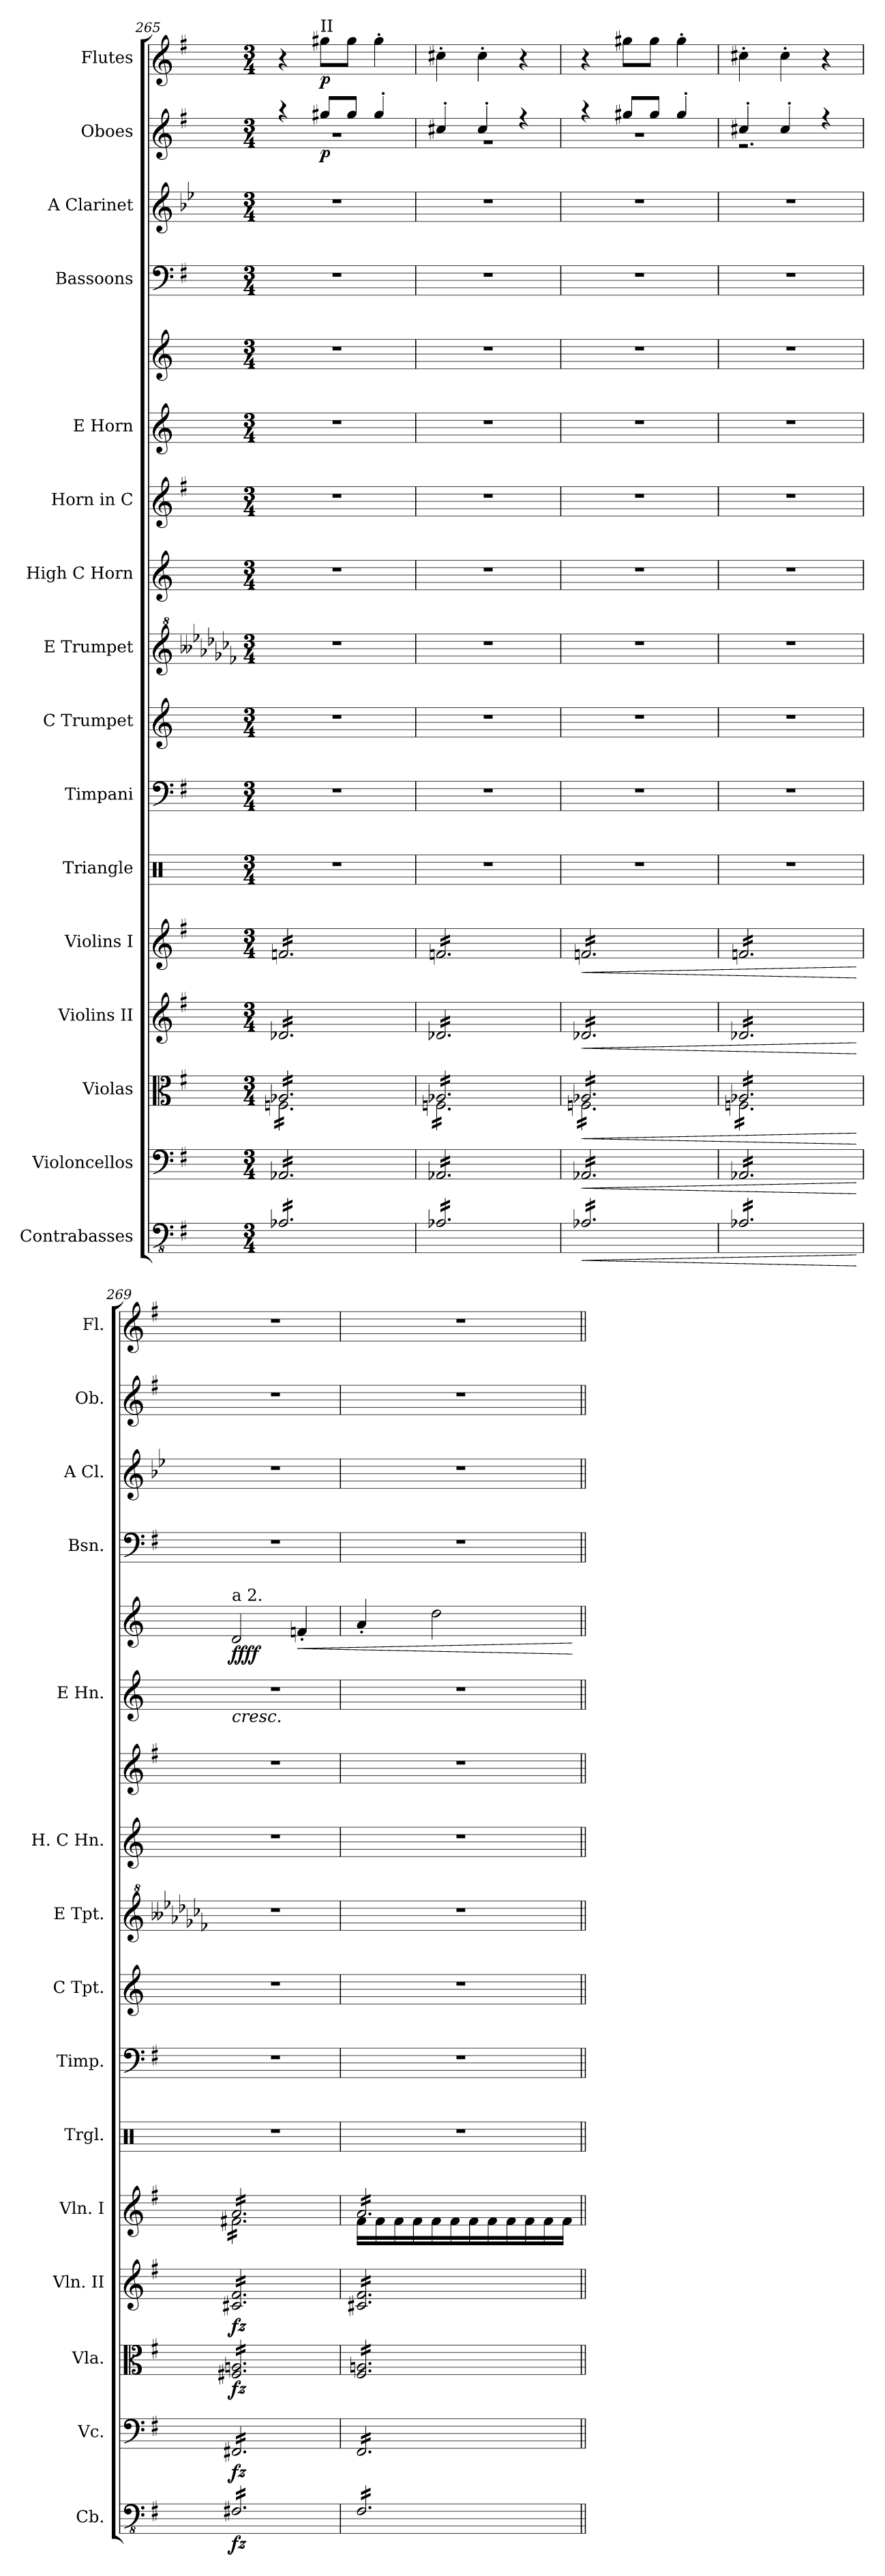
**kern	**dynam	**kern	**dynam	**kern	**dynam	**kern	**dynam	**kern	**dynam	**kern	**kern	**kern	**kern	**kern	**kern	**kern	**kern	**dynam	**kern	**kern	**kern	**dynam	**kern	**dynam
*part16	*part16	*part15	*part15	*part14	*part14	*part13	*part13	*part12	*part12	*part11	*part10	*part9	*part8	*part7	*part6	*part5	*part5	*part5	*part4	*part3	*part2	*part2	*part1	*part1
*staff17	*staff17	*staff16	*staff16	*staff15	*staff15	*staff14	*staff14	*staff13	*staff13	*staff12	*staff11	*staff10	*staff9	*staff8	*staff7	*staff6	*staff5	*staff5/6	*staff4	*staff3	*staff2	*staff2	*staff1	*staff1
*I"Contrabasses	*	*I"Violoncellos	*	*I"Violas	*	*I"Violins II	*	*I"Violins I	*	*I"Triangle	*I"Timpani	*I"C Trumpet	*I"E Trumpet	*I"High C Horn	*I"Horn in C	*I"E Horn	*	*	*I"Bassoons	*I"A Clarinet	*I"Oboes	*	*I"Flutes	*
*I'Cb.	*	*I'Vc.	*	*I'Vla.	*	*I'Vln. II	*	*I'Vln. I	*	*I'Trgl.	*I'Timp.	*I'C Tpt.	*I'E Tpt.	*I'H. C Hn.	*	*I'E Hn.	*	*	*I'Bsn.	*I'A Cl.	*I'Ob.	*	*I'Fl.	*
*clefFv4	*	*clefF4	*	*clefC3	*	*clefG2	*	*clefG2	*	*clefX	*clefF4	*clefG2	*clefG^2	*clefG2	*clefG2	*clefG2	*clefG2	*	*clefF4	*clefG2	*clefG2	*	*clefG2	*
*ITrd7c12	*	*	*	*	*	*	*	*	*	*	*	*	*ITrd-3c-4	*ITrd7c12	*ITrd7c12	*ITrd5c8	*ITrd5c8	*	*	*ITrd2c3	*	*	*	*
*k[f#]	*	*k[f#]	*	*k[f#]	*	*k[f#]	*	*k[f#]	*	*k[]	*k[f#]	*k[]	*k[b--e-a-d-g-c-f-]	*k[]	*k[f#]	*k[f#c#g#d#]	*k[f#c#g#d#]	*	*k[f#]	*k[f#]	*k[f#]	*	*k[f#]	*
*M3/4	*	*M3/4	*	*M3/4	*	*M3/4	*	*M3/4	*	*M3/4	*M3/4	*M3/4	*M3/4	*M3/4	*M3/4	*M3/4	*M3/4	*	*M3/4	*M3/4	*M3/4	*	*M3/4	*
=265	=265	=265	=265	=265	=265	=265	=265	=265	=265	=265	=265	=265	=265	=265	=265	=265	=265	=265	=265	=265	=265	=265	=265	=265
*	*	*	*	*^	*	*	*	*	*	*	*	*	*	*	*	*	*	*	*	*	*^	*	*	*
*tremolo	*	*	*	*	*	*	*	*	*	*	*	*	*	*	*	*	*	*	*	*	*	*	*	*	*	*
*	*	*tremolo	*	*	*	*	*	*	*	*	*	*	*	*	*	*	*	*	*	*	*	*	*	*	*	*
*	*	*	*	*tremolo	*	*	*	*	*	*	*	*	*	*	*	*	*	*	*	*	*	*	*	*	*	*
*	*	*	*	*	*	*	*tremolo	*	*	*	*	*	*	*	*	*	*	*	*	*	*	*	*	*	*	*
*	*	*	*	*	*	*	*	*	*tremolo	*	*	*	*	*	*	*	*	*	*	*	*	*	*	*	*	*
16AAA-X/LL	.	16AA-X/LL	.	16A-X/LL	16Fn\LL	.	16d-X/LL	.	16fn/LL	.	2.r	2.r	2.r	2.r	2.r	2.r	2.r	2.r	.	2.r	2.r	4r	2.r	.	4r	.
16AAA-X/	.	16AA-X/	.	16A-X/	16Fn\	.	16d-X/	.	16fn/	.	.	.	.	.	.	.	.	.	.	.	.	.	.	.	.	.
16AAA-X/	.	16AA-X/	.	16A-X/	16Fn\	.	16d-X/	.	16fn/	.	.	.	.	.	.	.	.	.	.	.	.	.	.	.	.	.
16AAA-X/	.	16AA-X/	.	16A-X/	16Fn\	.	16d-X/	.	16fn/	.	.	.	.	.	.	.	.	.	.	.	.	.	.	.	.	.
!	!	!	!	!	!	!	!	!	!	!	!	!	!	!	!	!	!	!	!	!	!	!	!	!	!LO:TX:a:t=II	!
!	!	!	!	!	!	!	!	!	!	!	!	!	!	!	!	!	!	!	!	!	!	!	!	!LO:DY:b	!	!LO:DY:b
16AAA-X/	.	16AA-X/	.	16A-X/	16Fn\	.	16d-X/	.	16fn/	.	.	.	.	.	.	.	.	.	.	.	.	8gg#X/L	.	p	8gg#X\L	p
16AAA-X/	.	16AA-X/	.	16A-X/	16Fn\	.	16d-X/	.	16fn/	.	.	.	.	.	.	.	.	.	.	.	.	.	.	.	.	.
16AAA-X/	.	16AA-X/	.	16A-X/	16Fn\	.	16d-X/	.	16fn/	.	.	.	.	.	.	.	.	.	.	.	.	8gg#/J	.	.	8gg#\J	.
16AAA-X/	.	16AA-X/	.	16A-X/	16Fn\	.	16d-X/	.	16fn/	.	.	.	.	.	.	.	.	.	.	.	.	.	.	.	.	.
16AAA-X/	.	16AA-X/	.	16A-X/	16Fn\	.	16d-X/	.	16fn/	.	.	.	.	.	.	.	.	.	.	.	.	4gg#'/	.	.	4gg#'\	.
16AAA-X/	.	16AA-X/	.	16A-X/	16Fn\	.	16d-X/	.	16fn/	.	.	.	.	.	.	.	.	.	.	.	.	.	.	.	.	.
16AAA-X/	.	16AA-X/	.	16A-X/	16Fn\	.	16d-X/	.	16fn/	.	.	.	.	.	.	.	.	.	.	.	.	.	.	.	.	.
16AAA-X/JJ	.	16AA-X/JJ	.	16A-X/JJ	16Fn\JJ	.	16d-X/JJ	.	16fn/JJ	.	.	.	.	.	.	.	.	.	.	.	.	.	.	.	.	.
=266	=266	=266	=266	=266	=266	=266	=266	=266	=266	=266	=266	=266	=266	=266	=266	=266	=266	=266	=266	=266	=266	=266	=266	=266	=266	=266
16AAA-X/LL	.	16AA-X/LL	.	16A-X/LL	16Fn\LL	.	16d-X/LL	.	16fn/LL	.	2.r	2.r	2.r	2.r	2.r	2.r	2.r	2.r	.	2.r	2.r	4cc#X'/	2.r	.	4cc#X'\	.
16AAA-X/	.	16AA-X/	.	16A-X/	16Fn\	.	16d-X/	.	16fn/	.	.	.	.	.	.	.	.	.	.	.	.	.	.	.	.	.
16AAA-X/	.	16AA-X/	.	16A-X/	16Fn\	.	16d-X/	.	16fn/	.	.	.	.	.	.	.	.	.	.	.	.	.	.	.	.	.
16AAA-X/	.	16AA-X/	.	16A-X/	16Fn\	.	16d-X/	.	16fn/	.	.	.	.	.	.	.	.	.	.	.	.	.	.	.	.	.
16AAA-X/	.	16AA-X/	.	16A-X/	16Fn\	.	16d-X/	.	16fn/	.	.	.	.	.	.	.	.	.	.	.	.	4cc#'/	.	.	4cc#'\	.
16AAA-X/	.	16AA-X/	.	16A-X/	16Fn\	.	16d-X/	.	16fn/	.	.	.	.	.	.	.	.	.	.	.	.	.	.	.	.	.
16AAA-X/	.	16AA-X/	.	16A-X/	16Fn\	.	16d-X/	.	16fn/	.	.	.	.	.	.	.	.	.	.	.	.	.	.	.	.	.
16AAA-X/	.	16AA-X/	.	16A-X/	16Fn\	.	16d-X/	.	16fn/	.	.	.	.	.	.	.	.	.	.	.	.	.	.	.	.	.
16AAA-X/	.	16AA-X/	.	16A-X/	16Fn\	.	16d-X/	.	16fn/	.	.	.	.	.	.	.	.	.	.	.	.	4r	.	.	4r	.
16AAA-X/	.	16AA-X/	.	16A-X/	16Fn\	.	16d-X/	.	16fn/	.	.	.	.	.	.	.	.	.	.	.	.	.	.	.	.	.
16AAA-X/	.	16AA-X/	.	16A-X/	16Fn\	.	16d-X/	.	16fn/	.	.	.	.	.	.	.	.	.	.	.	.	.	.	.	.	.
16AAA-X/JJ	.	16AA-X/JJ	.	16A-X/JJ	16Fn\JJ	.	16d-X/JJ	.	16fn/JJ	.	.	.	.	.	.	.	.	.	.	.	.	.	.	.	.	.
=267	=267	=267	=267	=267	=267	=267	=267	=267	=267	=267	=267	=267	=267	=267	=267	=267	=267	=267	=267	=267	=267	=267	=267	=267	=267	=267
!	!LO:HP:b	!	!LO:HP:b	!	!	!LO:HP:b	!	!LO:HP:b	!	!LO:HP:b	!	!	!	!	!	!	!	!	!	!	!	!	!	!	!	!
16AAA-X/LL	<	16AA-X/LL	<	16A-X/LL	16Fn\LL	<	16d-X/LL	<	16fn/LL	<	2.r	2.r	2.r	2.r	2.r	2.r	2.r	2.r	.	2.r	2.r	4r	2.r	.	4r	.
16AAA-X/	.	16AA-X/	.	16A-X/	16Fn\	.	16d-X/	.	16fn/	.	.	.	.	.	.	.	.	.	.	.	.	.	.	.	.	.
16AAA-X/	.	16AA-X/	.	16A-X/	16Fn\	.	16d-X/	.	16fn/	.	.	.	.	.	.	.	.	.	.	.	.	.	.	.	.	.
16AAA-X/	.	16AA-X/	.	16A-X/	16Fn\	.	16d-X/	.	16fn/	.	.	.	.	.	.	.	.	.	.	.	.	.	.	.	.	.
16AAA-X/	.	16AA-X/	.	16A-X/	16Fn\	.	16d-X/	.	16fn/	.	.	.	.	.	.	.	.	.	.	.	.	8gg#X/L	.	.	8gg#X\L	.
16AAA-X/	.	16AA-X/	.	16A-X/	16Fn\	.	16d-X/	.	16fn/	.	.	.	.	.	.	.	.	.	.	.	.	.	.	.	.	.
16AAA-X/	.	16AA-X/	.	16A-X/	16Fn\	.	16d-X/	.	16fn/	.	.	.	.	.	.	.	.	.	.	.	.	8gg#/J	.	.	8gg#\J	.
16AAA-X/	.	16AA-X/	.	16A-X/	16Fn\	.	16d-X/	.	16fn/	.	.	.	.	.	.	.	.	.	.	.	.	.	.	.	.	.
16AAA-X/	.	16AA-X/	.	16A-X/	16Fn\	.	16d-X/	.	16fn/	.	.	.	.	.	.	.	.	.	.	.	.	4gg#'/	.	.	4gg#'\	.
16AAA-X/	.	16AA-X/	.	16A-X/	16Fn\	.	16d-X/	.	16fn/	.	.	.	.	.	.	.	.	.	.	.	.	.	.	.	.	.
16AAA-X/	.	16AA-X/	.	16A-X/	16Fn\	.	16d-X/	.	16fn/	.	.	.	.	.	.	.	.	.	.	.	.	.	.	.	.	.
16AAA-X/JJ	.	16AA-X/JJ	.	16A-X/JJ	16Fn\JJ	.	16d-X/JJ	.	16fn/JJ	.	.	.	.	.	.	.	.	.	.	.	.	.	.	.	.	.
=268	=268	=268	=268	=268	=268	=268	=268	=268	=268	=268	=268	=268	=268	=268	=268	=268	=268	=268	=268	=268	=268	=268	=268	=268	=268	=268
16AAA-X/LL	.	16AA-X/LL	.	16A-X/LL	16Fn\LL	.	16d-X/LL	.	16fn/LL	.	2.r	2.r	2.r	2.r	2.r	2.r	2.r	2.r	.	2.r	2.r	4cc#X'/	2.r	.	4cc#X'\	.
16AAA-X/	.	16AA-X/	.	16A-X/	16Fn\	.	16d-X/	.	16fn/	.	.	.	.	.	.	.	.	.	.	.	.	.	.	.	.	.
16AAA-X/	.	16AA-X/	.	16A-X/	16Fn\	.	16d-X/	.	16fn/	.	.	.	.	.	.	.	.	.	.	.	.	.	.	.	.	.
16AAA-X/	.	16AA-X/	.	16A-X/	16Fn\	.	16d-X/	.	16fn/	.	.	.	.	.	.	.	.	.	.	.	.	.	.	.	.	.
16AAA-X/	.	16AA-X/	.	16A-X/	16Fn\	.	16d-X/	.	16fn/	.	.	.	.	.	.	.	.	.	.	.	.	4cc#'/	.	.	4cc#'\	.
16AAA-X/	.	16AA-X/	.	16A-X/	16Fn\	.	16d-X/	.	16fn/	.	.	.	.	.	.	.	.	.	.	.	.	.	.	.	.	.
16AAA-X/	.	16AA-X/	.	16A-X/	16Fn\	.	16d-X/	.	16fn/	.	.	.	.	.	.	.	.	.	.	.	.	.	.	.	.	.
16AAA-X/	.	16AA-X/	.	16A-X/	16Fn\	.	16d-X/	.	16fn/	.	.	.	.	.	.	.	.	.	.	.	.	.	.	.	.	.
16AAA-X/	.	16AA-X/	.	16A-X/	16Fn\	.	16d-X/	.	16fn/	.	.	.	.	.	.	.	.	.	.	.	.	4r	.	.	4r	.
16AAA-X/	.	16AA-X/	.	16A-X/	16Fn\	.	16d-X/	.	16fn/	.	.	.	.	.	.	.	.	.	.	.	.	.	.	.	.	.
16AAA-X/	.	16AA-X/	.	16A-X/	16Fn\	.	16d-X/	.	16fn/	.	.	.	.	.	.	.	.	.	.	.	.	.	.	.	.	.
16AAA-X/JJ	.	16AA-X/JJ	.	16A-X/JJ	16Fn\JJ	.	16d-X/JJ	.	16fn/JJ	.	.	.	.	.	.	.	.	.	.	.	.	.	.	.	.	.
*	*	*	*	*v	*v	*	*	*	*	*	*	*	*	*	*	*	*	*	*	*	*	*v	*v	*	*	*
.	[	.	[	.	[	.	[	.	[	.	.	.	.	.	.	.	.	.	.	.	.	.	.	.
=269	=269	=269	=269	=269	=269	=269	=269	=269	=269	=269	=269	=269	=269	=269	=269	=269	=269	=269	=269	=269	=269	=269	=269	=269
*	*	*	*	*	*	*	*	*^	*	*	*	*	*	*	*	*	*	*	*	*	*	*	*	*
!	!	!	!	!	!	!	!	!	!	!	!	!	!	!	!	!	!	!LO:TX:a:t=a 2.	!	!	!	!	!	!	!
!	!LO:DY:b	!	!LO:DY:b	!	!LO:DY:b	!	!LO:DY:b	!	!	!LO:DY:b	!	!	!	!	!	!	!	!	!LO:HP:b=2	!	!	!	!	!	!
!	!	!	!	!	!	!	!	!	!	!LO:DY:n=1:b	!	!	!	!	!	!	!	!	!LO:DY:n=1:b	!	!	!	!	!	!
!	!	!	!	!	!	!	!	!	!	!	!	!	!	!	!	!	!	!	!LO:DY:n=2:b	!	!	!	!	!	!
16FFF#X/LL	fz	16FF#X/LL	fz	16F#X/ 16An/LL	fz	16c#X/ 16f#/LL	fz	16a/LL	16f#X\LL	fz fz	2.r	2.r	2.r	2.r	2.r	2.r	2.r	2F#/	< ff ff	2.r	2.r	2.r	.	2.r	.
16FFF#X/	.	16FF#X/	.	16F#X/ 16An/	.	16c#X/ 16f#/	.	16a/	16f#X\	.	.	.	.	.	.	.	.	.	.	.	.	.	.	.	.
16FFF#X/	.	16FF#X/	.	16F#X/ 16An/	.	16c#X/ 16f#/	.	16a/	16f#X\	.	.	.	.	.	.	.	.	.	.	.	.	.	.	.	.
16FFF#X/	.	16FF#X/	.	16F#X/ 16An/	.	16c#X/ 16f#/	.	16a/	16f#X\	.	.	.	.	.	.	.	.	.	.	.	.	.	.	.	.
16FFF#X/	.	16FF#X/	.	16F#X/ 16An/	.	16c#X/ 16f#/	.	16a/	16f#X\	.	.	.	.	.	.	.	.	.	.	.	.	.	.	.	.
16FFF#X/	.	16FF#X/	.	16F#X/ 16An/	.	16c#X/ 16f#/	.	16a/	16f#X\	.	.	.	.	.	.	.	.	.	.	.	.	.	.	.	.
16FFF#X/	.	16FF#X/	.	16F#X/ 16An/	.	16c#X/ 16f#/	.	16a/	16f#X\	.	.	.	.	.	.	.	.	.	.	.	.	.	.	.	.
16FFF#X/	.	16FF#X/	.	16F#X/ 16An/	.	16c#X/ 16f#/	.	16a/	16f#X\	.	.	.	.	.	.	.	.	.	.	.	.	.	.	.	.
!	!	!	!	!	!	!	!	!	!	!	!	!	!	!	!	!	!	!	!LO:HP:b	!	!	!	!	!	!
16FFF#X/	.	16FF#X/	.	16F#X/ 16An/	.	16c#X/ 16f#/	.	16a/	16f#X\	.	.	.	.	.	.	.	.	4An'/	<	.	.	.	.	.	.
16FFF#X/	.	16FF#X/	.	16F#X/ 16An/	.	16c#X/ 16f#/	.	16a/	16f#X\	.	.	.	.	.	.	.	.	.	.	.	.	.	.	.	.
16FFF#X/	.	16FF#X/	.	16F#X/ 16An/	.	16c#X/ 16f#/	.	16a/	16f#X\	.	.	.	.	.	.	.	.	.	.	.	.	.	.	.	.
16FFF#X/JJ	.	16FF#X/JJ	.	16F#X/ 16An/JJ	.	16c#X/ 16f#/JJ	.	16a/JJ	16f#X\JJ	.	.	.	.	.	.	.	.	.	.	.	.	.	.	.	.
=270	=270	=270	=270	=270	=270	=270	=270	=270	=270	=270	=270	=270	=270	=270	=270	=270	=270	=270	=270	=270	=270	=270	=270	=270	=270
16FFF#/LL	.	16FF#/LL	.	16F#/ 16An/LL	.	16c#X/ 16f#/LL	.	16a/LL	16f#\LL	.	2.r	2.r	2.r	2.r	2.r	2.r	2.r	4c#'/	.	2.r	2.r	2.r	.	2.r	.
16FFF#/	.	16FF#/	.	16F#/ 16An/	.	16c#X/ 16f#/	.	16a/	16f#\	.	.	.	.	.	.	.	.	.	.	.	.	.	.	.	.
16FFF#/	.	16FF#/	.	16F#/ 16An/	.	16c#X/ 16f#/	.	16a/	16f#\	.	.	.	.	.	.	.	.	.	.	.	.	.	.	.	.
16FFF#/	.	16FF#/	.	16F#/ 16An/	.	16c#X/ 16f#/	.	16a/	16f#\	.	.	.	.	.	.	.	.	.	.	.	.	.	.	.	.
16FFF#/	.	16FF#/	.	16F#/ 16An/	.	16c#X/ 16f#/	.	16a/	16f#\	.	.	.	.	.	.	.	.	2f#\	.	.	.	.	.	.	.
16FFF#/	.	16FF#/	.	16F#/ 16An/	.	16c#X/ 16f#/	.	16a/	16f#\	.	.	.	.	.	.	.	.	.	.	.	.	.	.	.	.
16FFF#/	.	16FF#/	.	16F#/ 16An/	.	16c#X/ 16f#/	.	16a/	16f#\	.	.	.	.	.	.	.	.	.	.	.	.	.	.	.	.
16FFF#/	.	16FF#/	.	16F#/ 16An/	.	16c#X/ 16f#/	.	16a/	16f#\	.	.	.	.	.	.	.	.	.	.	.	.	.	.	.	.
16FFF#/	.	16FF#/	.	16F#/ 16An/	.	16c#X/ 16f#/	.	16a/	16f#\	.	.	.	.	.	.	.	.	.	.	.	.	.	.	.	.
16FFF#/	.	16FF#/	.	16F#/ 16An/	.	16c#X/ 16f#/	.	16a/	16f#\	.	.	.	.	.	.	.	.	.	.	.	.	.	.	.	.
16FFF#/	.	16FF#/	.	16F#/ 16An/	.	16c#X/ 16f#/	.	16a/	16f#\	.	.	.	.	.	.	.	.	.	.	.	.	.	.	.	.
16FFF#/JJ	.	16FF#/JJ	.	16F#/ 16An/JJ	.	16c#X/ 16f#/JJ	.	16a/JJ	16f#\JJ	.	.	.	.	.	.	.	.	.	.	.	.	.	.	.	.
*	*	*	*	*	*	*	*	*Xtremolo	*	*	*	*	*	*	*	*	*	*	*	*	*	*	*	*	*
*	*	*	*	*	*	*Xtremolo	*	*	*	*	*	*	*	*	*	*	*	*	*	*	*	*	*	*	*
*	*	*	*	*Xtremolo	*	*	*	*	*	*	*	*	*	*	*	*	*	*	*	*	*	*	*	*	*
*	*	*Xtremolo	*	*	*	*	*	*	*	*	*	*	*	*	*	*	*	*	*	*	*	*	*	*	*
*Xtremolo	*	*	*	*	*	*	*	*	*	*	*	*	*	*	*	*	*	*	*	*	*	*	*	*	*
*	*	*	*	*	*	*	*	*v	*v	*	*	*	*	*	*	*	*	*	*	*	*	*	*	*	*
.	.	.	.	.	.	.	.	.	.	.	.	.	.	.	.	.	.	[ [	.	.	.	.	.	.
=||	=||	=||	=||	=||	=||	=||	=||	=||	=||	=||	=||	=||	=||	=||	=||	=||	=||	=||	=||	=||	=||	=||	=||	=||
*-	*-	*-	*-	*-	*-	*-	*-	*-	*-	*-	*-	*-	*-	*-	*-	*-	*-	*-	*-	*-	*-	*-	*-	*-
